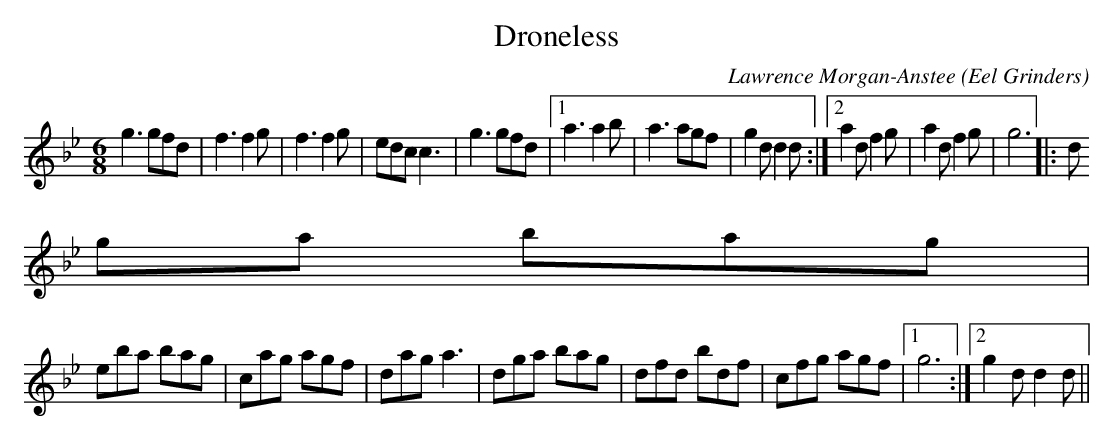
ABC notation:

X:1
T:Droneless
M:6/8
L:1/8
C:Lawrence Morgan-Anstee (Eel Grinders)
K:Gm
g3gfd|f3f2g|f3f2g|edcc3|g3gfd|1a3a2b|a3agf|g2dd2d:|2a2df2g|a2df2g|g6||:d
ga bag|
eba bag|cag agf|dag a3|dga bag|dfd bdf|cfg agf|1g6:|2g2dd2d||
